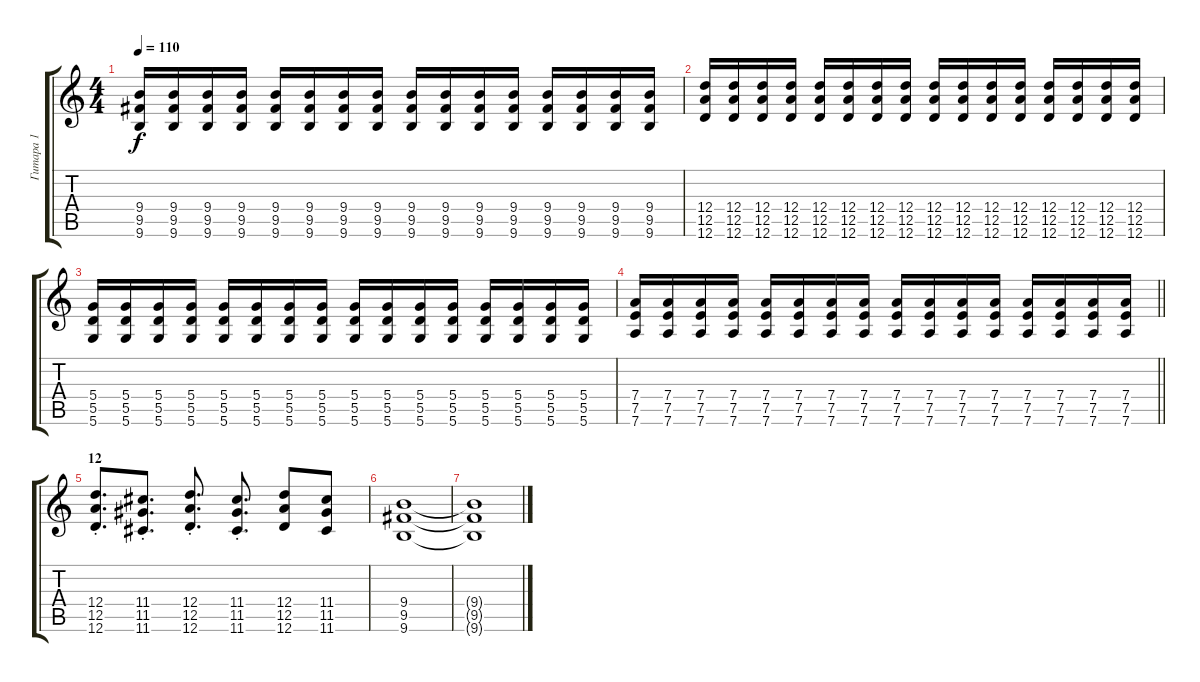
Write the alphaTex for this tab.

\track ("Гитара 1" "Гитара 1") {instrument distortionguitar}
\staff {score tabs}
\tuning (E4 B3 G3 D3 A2 D2) {hide}
\ts (4 4)
\tempo 110
\clef g2
\ks c
(9.4 9.5 9.6).16{dy f} (9.4 9.5 9.6).16 (9.4 9.5 9.6).16 (9.4 9.5 9.6).16 (9.4 9.5 9.6).16 (9.4 9.5 9.6).16 (9.4 9.5 9.6).16 (9.4 9.5 9.6).16 (9.4 9.5 9.6).16 (9.4 9.5 9.6).16 (9.4 9.5 9.6).16 (9.4 9.5 9.6).16 (9.4 9.5 9.6).16 (9.4 9.5 9.6).16 (9.4 9.5 9.6).16 (9.4 9.5 9.6).16 |
(12.4 12.5 12.6).16 (12.4 12.5 12.6).16 (12.4 12.5 12.6).16 (12.4 12.5 12.6).16 (12.4 12.5 12.6).16 (12.4 12.5 12.6).16 (12.4 12.5 12.6).16 (12.4 12.5 12.6).16 (12.4 12.5 12.6).16 (12.4 12.5 12.6).16 (12.4 12.5 12.6).16 (12.4 12.5 12.6).16 (12.4 12.5 12.6).16 (12.4 12.5 12.6).16 (12.4 12.5 12.6).16 (12.4 12.5 12.6).16 |
(5.4 5.5 5.6).16 (5.4 5.5 5.6).16 (5.4 5.5 5.6).16 (5.4 5.5 5.6).16 (5.4 5.5 5.6).16 (5.4 5.5 5.6).16 (5.4 5.5 5.6).16 (5.4 5.5 5.6).16 (5.4 5.5 5.6).16 (5.4 5.5 5.6).16 (5.4 5.5 5.6).16 (5.4 5.5 5.6).16 (5.4 5.5 5.6).16 (5.4 5.5 5.6).16 (5.4 5.5 5.6).16 (5.4 5.5 5.6).16 |
\barLineRight lightlight
(7.4 7.5 7.6).16 (7.4 7.5 7.6).16 (7.4 7.5 7.6).16 (7.4 7.5 7.6).16 (7.4 7.5 7.6).16 (7.4 7.5 7.6).16 (7.4 7.5 7.6).16 (7.4 7.5 7.6).16 (7.4 7.5 7.6).16 (7.4 7.5 7.6).16 (7.4 7.5 7.6).16 (7.4 7.5 7.6).16 (7.4 7.5 7.6).16 (7.4 7.5 7.6).16 (7.4 7.5 7.6).16 (7.4 7.5 7.6).16 |
\section ("" "12")
(12.4{st} 12.5{st} 12.6{st}).8{d} (11.4{st} 11.5{st} 11.6{st}).8{d} (12.4{st} 12.5{st} 12.6{st}).8{d} (11.4{st} 11.5{st} 11.6{st}).8{d} (12.4 12.5 12.6).8 (11.4 11.5 11.6).8 |
(9.4 9.5 9.6).1 |
(9.4{t} 9.5{t} 9.6{t}).1
